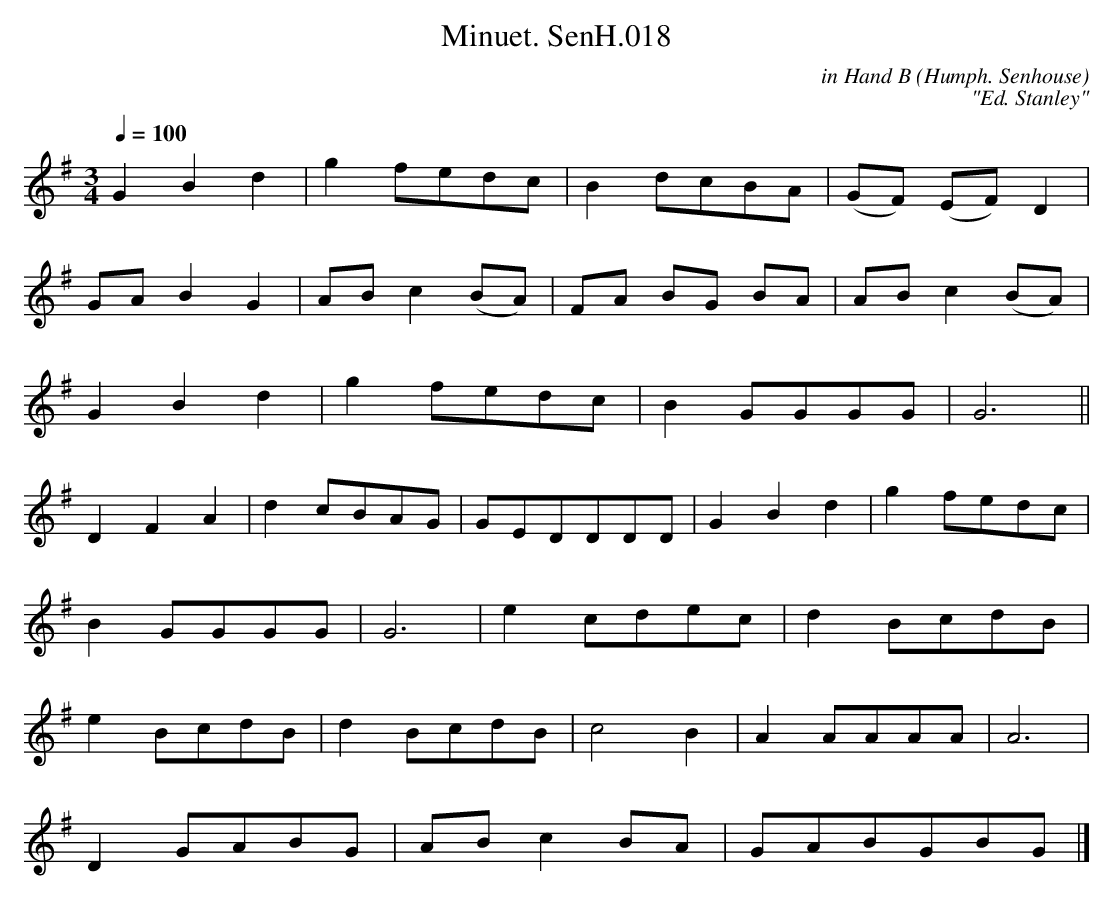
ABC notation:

X:1
T:Minuet. SenH.018
C:in Hand B (Humph. Senhouse)
Q:1/4=100
M:3/4
L:1/8
C:"Ed. Stanley"
K:G
G2B2d2 | g2 fedc | B2dcBA | (GF) (EF) D2 |
GA B2G2 | AB c2 (BA) | FA BG BA | AB c2 (BA) |
G2B2d2 | g2 fedc | B2 GGGG | G6 ||
D2F2A2 | d2 cBAG | GEDDDD | G2B2d2 | g2 fedc |
B2GGGG | G6 | e2cdec | d2BcdB |
e2 BcdB | d2BcdB | c4B2 | A2AAAA | A6 |
D2GABG | ABc2BA | GABGBG |]
